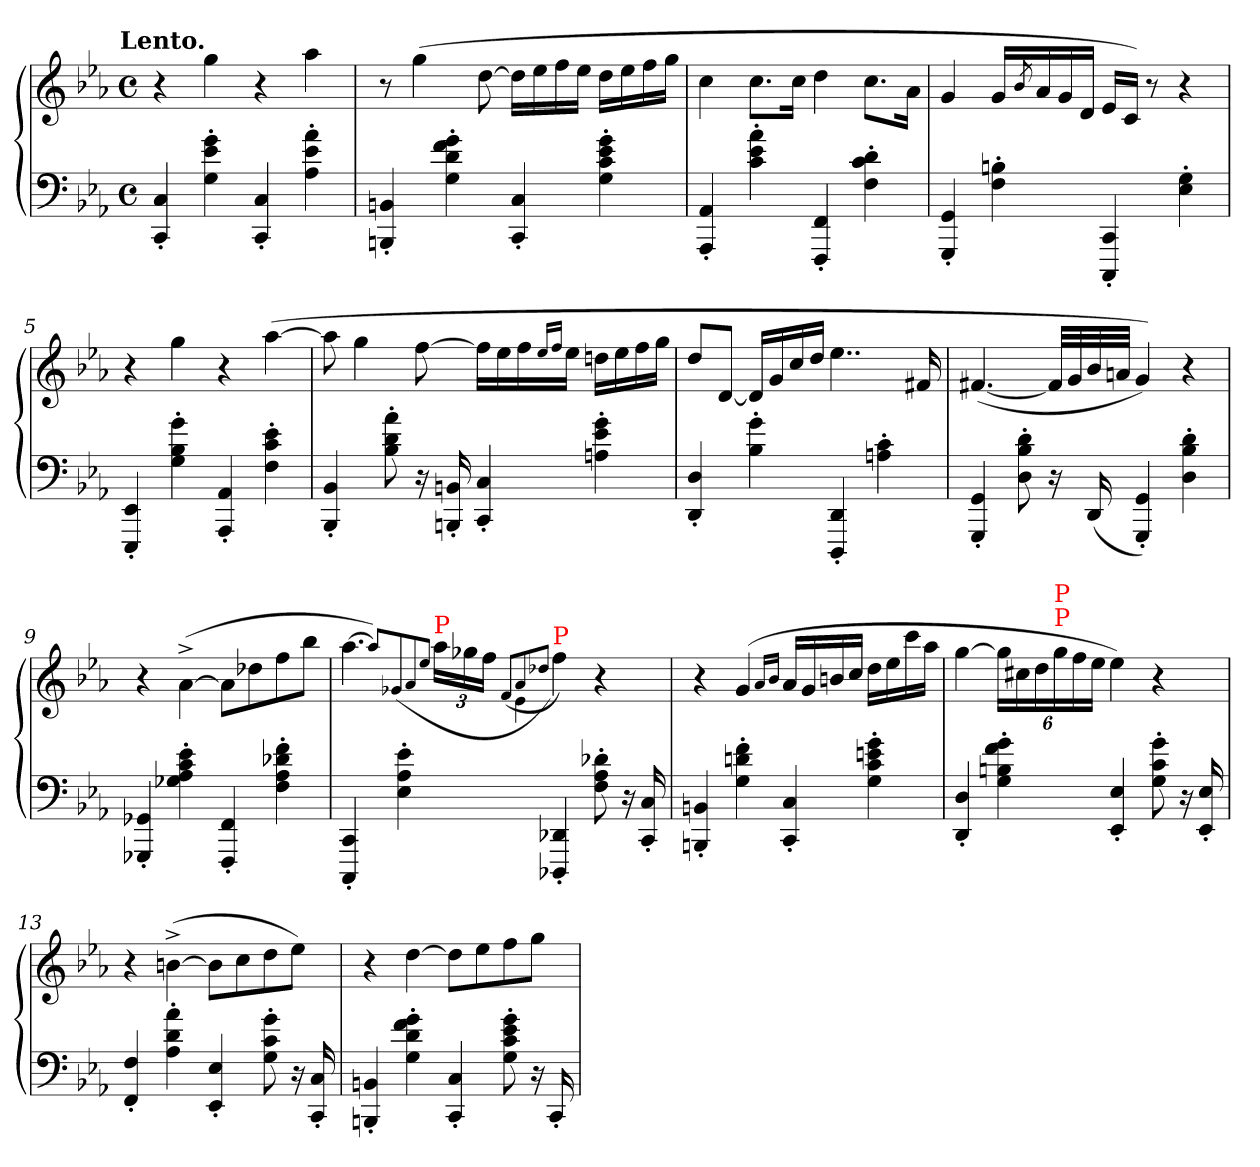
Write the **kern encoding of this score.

**kern	**kern
*part1	*part1
*staff2	*staff1
*clefF4	*clefG2
*k[b-e-a-]	*k[b-e-a-]
*c:	*c:
!!LO:TX:omd:t=Lento.
*M4/4	*M4/4
*met(c)	*met(c)
*MM50	*MM50
=1	=1
4C'< 4CC'<	4r
4g'> 4e-'> 4G'>	4gg
4C'< 4CC'<	4r
4a-'> 4e-'> 4A-'>	4aa-
=2	=2
4BBn'< 4BBBn'<	8r
.	(4gg
4g'> 4f'> 4d'> 4G'>	.
.	[8dd
4C'< 4CC'<	16ddLL]
.	16ee-
.	16ff
.	16ee-JJ
4g'> 4e-'> 4c'> 4G'>	16ddLL
.	16ee-
.	16ff
.	16ggJJ
=3	=3
4AA-'< 4AAA-'<	4cc
4a-'> 4e-'> 4c'>	8.ccL
.	16ccJk
4FF'< 4FFF'<	4dd
4d'> 4c'> 4F'>	8.ccL
.	16a-Jk
=4	=4
4GG'< 4GGG'<	4g
4Bn'> 4F'>	16gLL
.	8qb-/
.	16a-
.	16g
.	16dJJ
4CC'< 4CCC'<	16e-LL
.	16cJJ)
.	8r
4G'> 4E-'>	4r
=5	=5
4EE-'< 4EEE-'<	4r
4g'> 4B-'> 4G'>	4gg
4AA-'< 4AAA-'<	4r
4e-'> 4c'> 4F'>	(>[4aa-
=6	=6
4BB-'< 4BBB-'<	8aa-]
.	4gg
8a-'> 8d'> 8B-'>	.
16r	[8ff
16BBn'< 16BBBn'<	.
4C'< 4CC'<	16ffLL]
.	16ee-
.	16ff
.	16qee-/LL
.	16qff/JJ
.	16ee-JJ
4g'> 4e-'> 4An'>	16ddnLL
.	16ee-
.	16ff
.	16ggJJ
=7	=7
4D'< 4DD'<	8dd/L
.	[8dJ
4g'> 4B-'>	16dLL]
.	16g
.	16cc
.	16ddJJ
4DD'< 4DDD'<	4..ee-
4c'> 4An'>	.
.	16f#X
=8	=8
4GG'< 4GGG'<	([4.f#X
8d'> 8B-'> 8D'>	.
16r	32f#LLL]
.	32g
(<16DD	32b-
.	32anJJJ
4GG'< 4GGG'<)	4g))
4d'> 4B-'> 4D'>	4r
=9	=9
4GG-X'< 4GGG-X'<	4r
4e-'> 4c'> 4A-'> 4G-X'>	(>[4a-^<\
4FF'< 4FFF'<	8a-L]
.	8dd-X
4f'> 4d-X'> 4A-'> 4F'>	8ff
.	8bb-J
=10	=10
*	*^
4CC'< 4CCC'<	[4.aa-	2ryy
4e-'> 4A-'> 4E-'>	.	.
.	8qaa-/L])	.
.	(>8qg-X/	.
.	8qa-/	.
.	8qee-/J	.
*	*Xbrackettup	*
!	!LO:TX:a:color=red:t=P	!
.	24aa-LL	.
.	24gg-X	.
.	24ffJJ	.
.	(8qqf/L	.
.	8qqa-/	.
.	8qqdd-X/J	4qqe-\
!	!LO:TX:a:color=red:t=P	!
4DD-X'< 4DDD-X'<	4ff))	2ryy
8d-X'> 8A-'> 8F'>	4r	.
16r	.	.
16C'< 16CC'<	.	.
*	*v	*v
=11	=11
4BBn'< 4BBBn'<	4r
4f'> 4dn'> 4G'>	(>4g
.	16qa-/LL
.	16qb-/JJ
4C'< 4CC'<	16a-LL
.	16g
.	16bn
.	16ccJJ
4g'> 4en'> 4c'> 4G'>	16ddLL
.	16ee-
.	16ccc
.	16aa-JJ
=12	=12
4D'< 4DD'<	[4gg
4g'> 4f'> 4Bn'> 4G'>	24ggLL]
.	24cc#X
.	24dd
!	!LO:TX:a:color=red:t=P
!	!LO:TX:a:color=red:t=P
.	24gg
.	24ff
.	24ee-JJ
4E-'< 4EE-'<	4ee-)
8g'> 8c'> 8G'>	4r
16r	.
16E-'< 16EE-'<	.
=13	=13
4F'< 4FF'<	4r
4a-'> 4d'> 4A-'>	(>[4bn^<
4E-'< 4EE-'<	8bL]
.	8cc
8g'> 8c'> 8G'>	8dd
16r	8ee-J)
16C'< 16CC'<	.
=14	=14
4BBn'< 4BBBn'<	4r
4g'> 4f'> 4d'> 4G'>	[4dd
4C'< 4CC'<	8ddL]
.	8ee-
8g'> 8e-'> 8c'> 8G'>	8ff
16r	8ggJ
16CC'<	.
=	=
*-	*-
